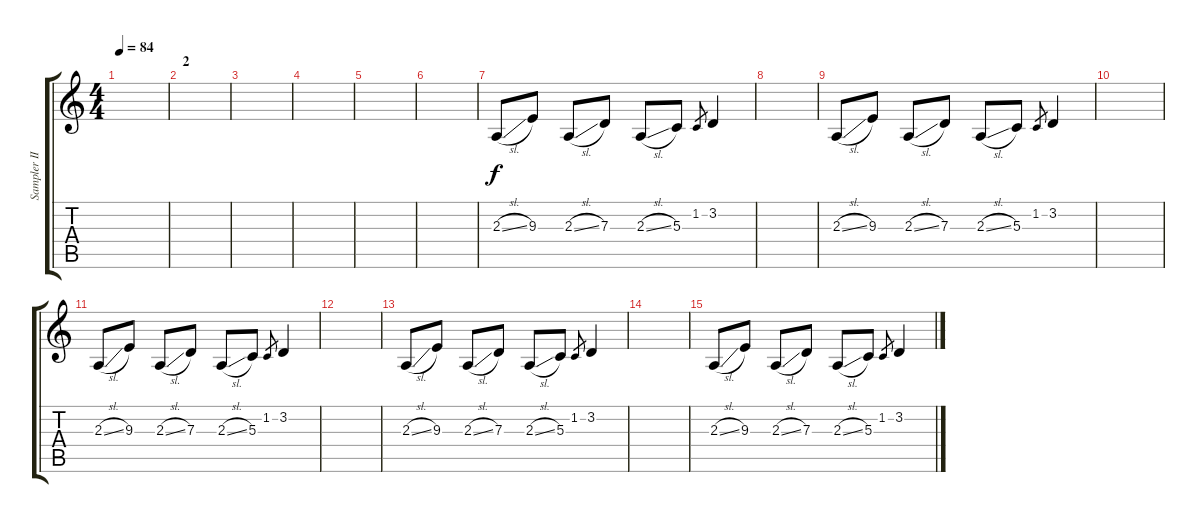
\track ("Sampler II" "Sampler II") {instrument pad4choir}
\staff {score tabs}
\tuning (E4 B3 G3 D3 A2 E2) {hide}
\ts (4 4)
\tempo 84
\clef g2
\ks c
|
\section ("" "2")
|
|
|
|
|
2.3{sl}.8 9.3.8 2.3{sl}.8 7.3.8 2.3{sl}.8 5.3.8 1.2.8{gr} 3.2.4 |
|
2.3{sl}.8 9.3.8 2.3{sl}.8 7.3.8 2.3{sl}.8 5.3.8 1.2.8{gr} 3.2.4 |
|
2.3{sl}.8 9.3.8 2.3{sl}.8 7.3.8 2.3{sl}.8 5.3.8 1.2.8{gr} 3.2.4 |
|
2.3{sl}.8 9.3.8 2.3{sl}.8 7.3.8 2.3{sl}.8 5.3.8 1.2.8{gr} 3.2.4 |
|
2.3{sl}.8 9.3.8 2.3{sl}.8 7.3.8 2.3{sl}.8 5.3.8 1.2.8{gr} 3.2.4
